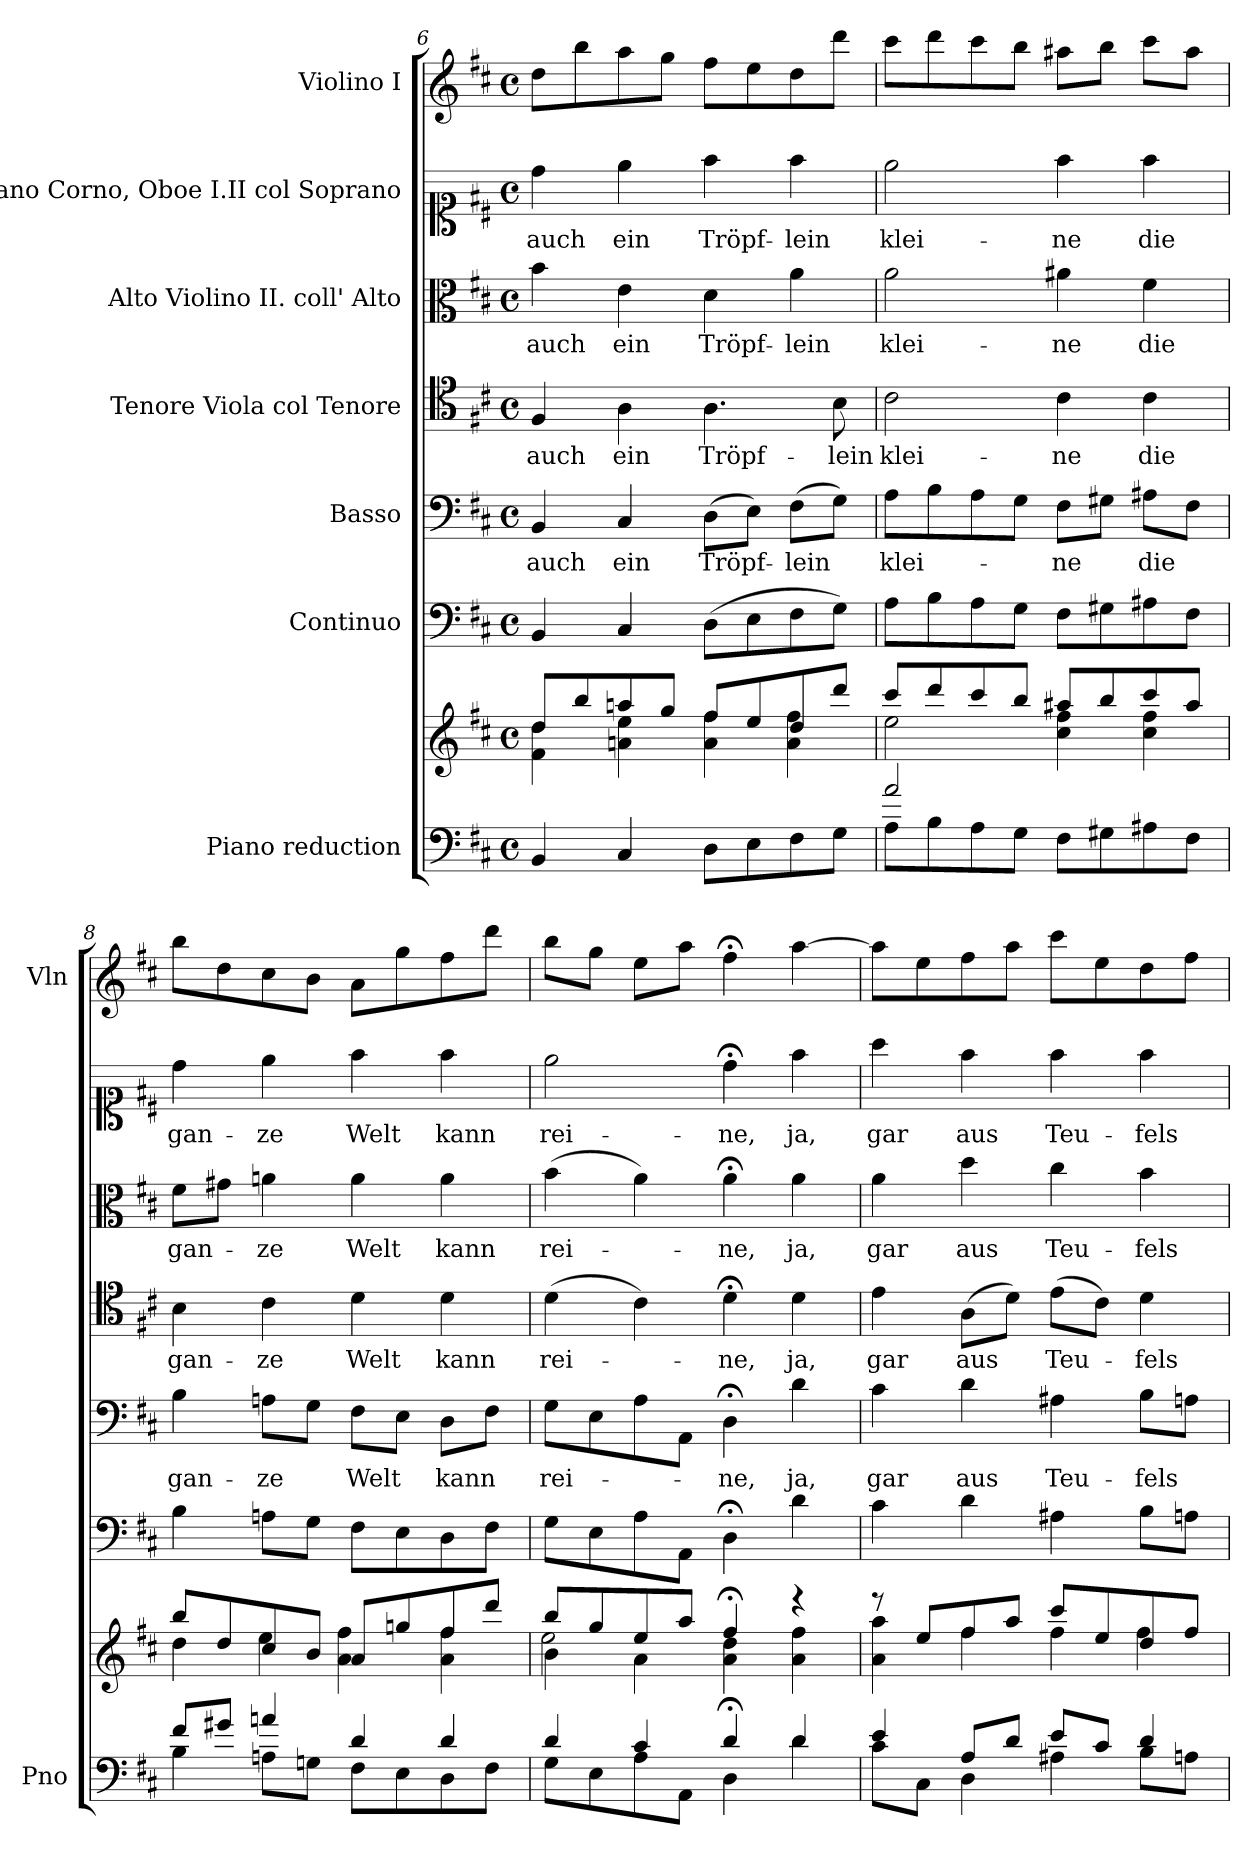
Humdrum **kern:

**kern	**kern	**kern	**kern	**text	**kern	**text	**kern	**text	**kern	**text	**kern
*part7	*part7	*part6	*part5	*part5	*part4	*part4	*part3	*part3	*part2	*part2	*part1
*staff8	*staff7	*staff6	*staff5	*staff5	*staff4	*staff4	*staff3	*staff3	*staff2	*staff2	*staff1
*I"Piano reduction	*	*I"Continuo	*I"Basso	*	*I"Tenore Viola col Tenore	*	*I"Alto Violino II. coll' Alto	*	*I"Soprano Corno, Oboe I.II col Soprano	*	*I"Violino I
*I'Pno	*	*	*	*	*	*	*	*	*	*	*I'Vln
!!LO:PB:g=z
*clefF4	*clefG2	*clefF4	*clefF4	*	*clefC4	*	*clefC3	*	*clefC1	*	*clefG2
*k[f#c#]	*k[f#c#]	*k[f#c#]	*k[f#c#]	*	*k[f#c#]	*	*k[f#c#]	*	*k[f#c#]	*	*k[f#c#]
*M4/4	*M4/4	*M4/4	*M4/4	*	*M4/4	*	*M4/4	*	*M4/4	*	*M4/4
*met(c)	*met(c)	*met(c)	*met(c)	*	*met(c)	*	*met(c)	*	*met(c)	*	*met(c)
=6	=6	=6	=6	=6	=6	=6	=6	=6	=6	=6	=6
*	*^	*	*	*	*	*	*	*	*	*	*
!	!	!	!	!	!LO:LY:b	!	!LO:LY:b	!	!LO:LY:b	!	!LO:LY:b	!
4BB/	8dd/L	4f#\ 4dd\	4BB/	4BB/	auch	4F#/	auch	4b\	auch	4dd\	auch	8dd\L
.	8bb/	.	.	.	.	.	.	.	.	.	.	8bb\
!	!	!	!	!	!LO:LY:b	!	!LO:LY:b	!	!LO:LY:b	!	!LO:LY:b	!
4C#/	8aan/	4an\ 4ee\	4C#/	4C#/	ein	4A\	ein	4e\	ein	4ee\	ein	8aa\
.	8gg/J	.	.	.	.	.	.	.	.	.	.	8gg\J
!	!	!	!	!	!LO:LY:b	!	!LO:LY:b	!	!LO:LY:b	!	!LO:LY:b	!
8D\L	8ff#/L	4a\ 4ff#\	(>8D\L	(>8D\L	Tröpf-	4.A\	Tröpf-	4d\	Tröpf-	4ff#\	Tröpf-	8ff#\L
8E\	8ee/	.	8E\	8E\J)	.	.	.	.	.	.	.	8ee\
!	!	!	!	!	!LO:LY:b	!	!	!	!LO:LY:b	!	!LO:LY:b	!
8F#\	8dd/	4a\ 4ff#\	8F#\	(>8F#\L	-lein	.	.	4a\	-lein	4ff#\	-lein	8dd\
!	!	!	!	!	!	!	!LO:LY:b	!	!	!	!	!
8G\J	8ddd/J	.	8G\J)	8G\J)	.	8B\	-lein	.	.	.	.	8ddd\J
=7	=7	=7	=7	=7	=7	=7	=7	=7	=7	=7	=7	=7
*^	*	*	*	*	*	*	*	*	*	*	*	*
!	!	!	!	!	!	!LO:LY:b	!	!LO:LY:b	!	!LO:LY:b	!	!LO:LY:b	!
2a/	8A\L	8ccc#/L	2ee\	8A\L	8A\L	klei-	2c#\	klei-	2a\	klei-	2ee\	klei-	8ccc#\L
.	8B\	8ddd/	.	8B\	8B\	.	.	.	.	.	.	.	8ddd\
.	8A\	8ccc#/	.	8A\	8A\	.	.	.	.	.	.	.	8ccc#\
.	8G\J	8bb/J	.	8G\J	8G\J	.	.	.	.	.	.	.	8bb\J
!	!	!	!	!	!	!LO:LY:b	!	!LO:LY:b	!	!LO:LY:b	!	!LO:LY:b	!
2ryy	8F#\L	8aa#X/L	4cc#\ 4ff#\	8F#\L	8F#\L	-ne	4c#\	-ne	4a#X\	-ne	4ff#\	-ne	8aa#X\L
.	8G#X\	8bb/	.	8G#X\	8G#X\J	.	.	.	.	.	.	.	8bb\J
!	!	!	!	!	!	!LO:LY:b	!	!LO:LY:b	!	!LO:LY:b	!	!LO:LY:b	!
.	8A#X\	8ccc#/	4cc#\ 4ff#\	8A#X\	8A#X\L	die	4c#\	die	4f#\	die	4ff#\	die	8ccc#\L
.	8F#\J	8aa#/J	.	8F#\J	8F#\J	.	.	.	.	.	.	.	8aa#\J
=8	=8	=8	=8	=8	=8	=8	=8	=8	=8	=8	=8	=8	=8
!	!	!	!	!	!	!LO:LY:b	!	!LO:LY:b	!	!LO:LY:b	!	!LO:LY:b	!
8f#/L	4B\	8bb/L	4dd\	4B\	4B\	gan-	4B\	gan-	8f#\L	gan-	4dd\	gan-	8bb\L
8g#X/J	.	8dd/	.	.	.	.	.	.	8g#X\J	.	.	.	8dd\
!	!	!	!	!	!	!LO:LY:b	!	!LO:LY:b	!	!LO:LY:b	!	!LO:LY:b	!
4an/	8An\L	8cc#/	4ee\	8An\L	8An\L	-ze	4c#\	-ze	4an\	-ze	4ee\	-ze	8cc#\
.	8Gn\J	8b/J	.	8G\J	8G\J	.	.	.	.	.	.	.	8b\J
!	!	!	!	!	!	!LO:LY:b	!	!LO:LY:b	!	!LO:LY:b	!	!LO:LY:b	!
4d/	8F#\L	8a/L	4a\ 4ff#\	8F#\L	8F#\L	Welt	4d\	Welt	4a\	Welt	4ff#\	Welt	8a\L
.	8E\	8ggn/	.	8E\	8E\J	.	.	.	.	.	.	.	8gg\
!	!	!	!	!	!	!LO:LY:b	!	!LO:LY:b	!	!LO:LY:b	!	!LO:LY:b	!
4d/	8D\	8ff#/	4a\ 4ff#\	8D\	8D\L	kann	4d\	kann	4a\	kann	4ff#\	kann	8ff#\
.	8F#\J	8ddd/J	.	8F#\J	8F#\J	.	.	.	.	.	.	.	8ddd\J
=9	=9	=9	=9	=9	=9	=9	=9	=9	=9	=9	=9	=9	=9
*	*	*	*^	*	*	*	*	*	*	*	*	*	*
!	!	!	!	!	!	!	!LO:LY:b	!	!LO:LY:b	!	!LO:LY:b	!	!LO:LY:b	!
4d/	8G\L	8bb/L	4b\	2ee\	8G\L	8G\L	rei-	(>4d\	rei-	(>4b\	rei-	2ee\	rei-	8bb\L
.	8E\	8gg/	.	.	8E\	8E\	.	.	.	.	.	.	.	8gg\J
4c#/	8A\	8ee/	4a\	.	8A\	8A\	.	4c#\)	.	4a\)	.	.	.	8ee\L
.	8AA\J	8aa/J	.	.	8AA\J	8AA\J	.	.	.	.	.	.	.	8aa\J
!	!	!	!	!	!	!	!LO:LY:b	!	!LO:LY:b	!	!LO:LY:b	!	!LO:LY:b	!
4d;/	4D\	4ff#;</	4a\ 4dd\	2ryy	4D;<\	4D;<\	-ne,	4d;<\	-ne,	4a;<\	-ne,	4dd;<\	-ne,	4ff#;<\
!	!	!	!	!	!	!	!LO:LY:b	!	!LO:LY:b	!	!LO:LY:b	!	!LO:LY:b	!
4d/	4d\	4r	4a\ 4ff#\	.	4d\	4d\	ja,	4d\	ja,	4a\	ja,	4ff#\	ja,	[4aa\
*	*	*	*v	*v	*	*	*	*	*	*	*	*	*	*
!!LO:PB:g=z
=10	=10	=10	=10	=10	=10	=10	=10	=10	=10	=10	=10	=10	=10
!	!	!	!	!	!	!LO:LY:b	!	!LO:LY:b	!	!LO:LY:b	!	!LO:LY:b	!
4e/	8c#\L	8r	4a\ 4aa\	4c#\	4c#\	gar	4e\	gar	4a\	gar	4aa\	gar	8aa\L]
.	8C#\J	8ee/L	.	.	.	.	.	.	.	.	.	.	8ee\
!	!	!	!	!	!	!LO:LY:b	!	!LO:LY:b	!	!LO:LY:b	!	!LO:LY:b	!
8A/L	4D\	8ff#/	4ff#\	4d\	4d\	aus	(>8A\L	aus	4dd\	aus	4ff#\	aus	8ff#\
8d/J	.	8aa/J	.	.	.	.	8d\J)	.	.	.	.	.	8aa\J
!	!	!	!	!	!	!LO:LY:b	!	!LO:LY:b	!	!LO:LY:b	!	!LO:LY:b	!
8e/L	4A#X\	8ccc#/L	4ff#\	4A#X\	4A#X\	Teu-	(>8e\L	Teu-	4cc#\	Teu-	4ff#\	Teu-	8ccc#\L
8c#/J	.	8ee/	.	.	.	.	8c#\J)	.	.	.	.	.	8ee\
!	!	!	!	!	!	!LO:LY:b	!	!LO:LY:b	!	!LO:LY:b	!	!LO:LY:b	!
4d/	8B\L	8dd/	4ff#\	8B\L	8B\L	-fels	4d\	-fels	4b\	-fels	4ff#\	-fels	8dd\
.	8An\J	8ff#/J	.	8An\J	8An\J	.	.	.	.	.	.	.	8ff#\J
*v	*v	*	*	*	*	*	*	*	*	*	*	*	*
*	*v	*v	*	*	*	*	*	*	*	*	*	*
=	=	=	=	=	=	=	=	=	=	=	=
*-	*-	*-	*-	*-	*-	*-	*-	*-	*-	*-	*-
